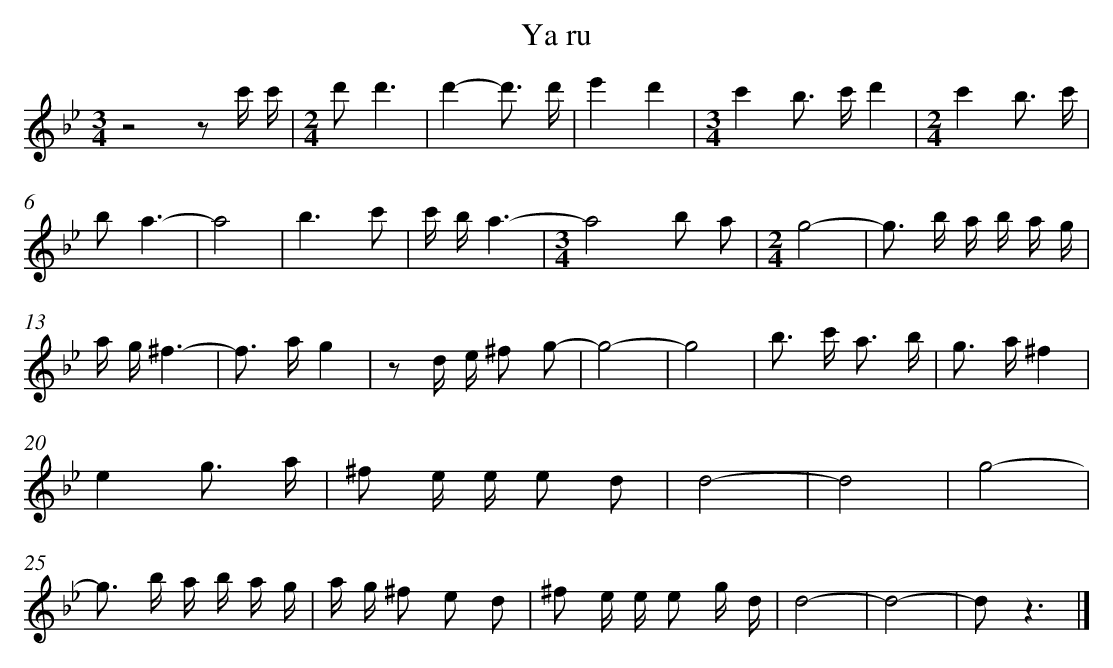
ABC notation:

X:1
T: Ya ru
L: 1/16
M: 3/4
K: Bb
z8z2 c' c' [I:setbarnb 1]|
[M:2/4]d'2d'6 |
d'4-d'3 d' |
e'4d'4 |
[M:3/4]c'4b2> c'2d'4 |
[M:2/4]c'4b3 c' |
b2a6- |
a8 |
b6c'2 |
c' ba6- |
[M:3/4]a8b2 a2 |
[M:2/4]g8- |
g2> b2 a b a g |
a g^f6- |
f2> a2g4 |
z2 d e ^f2 g2- |
g8- |
g8 |
b2> c'2 a3 b |
g2> a2^f4 |
e4g3 a |
^f2 e e e2 d2 |
d8- |
d8 |
g8- |
g2> b2 a b a g |
a g ^f2 e2 d2 |
^f2 e e e2 g d |
d8- |
d8- |
d2z6 |]
